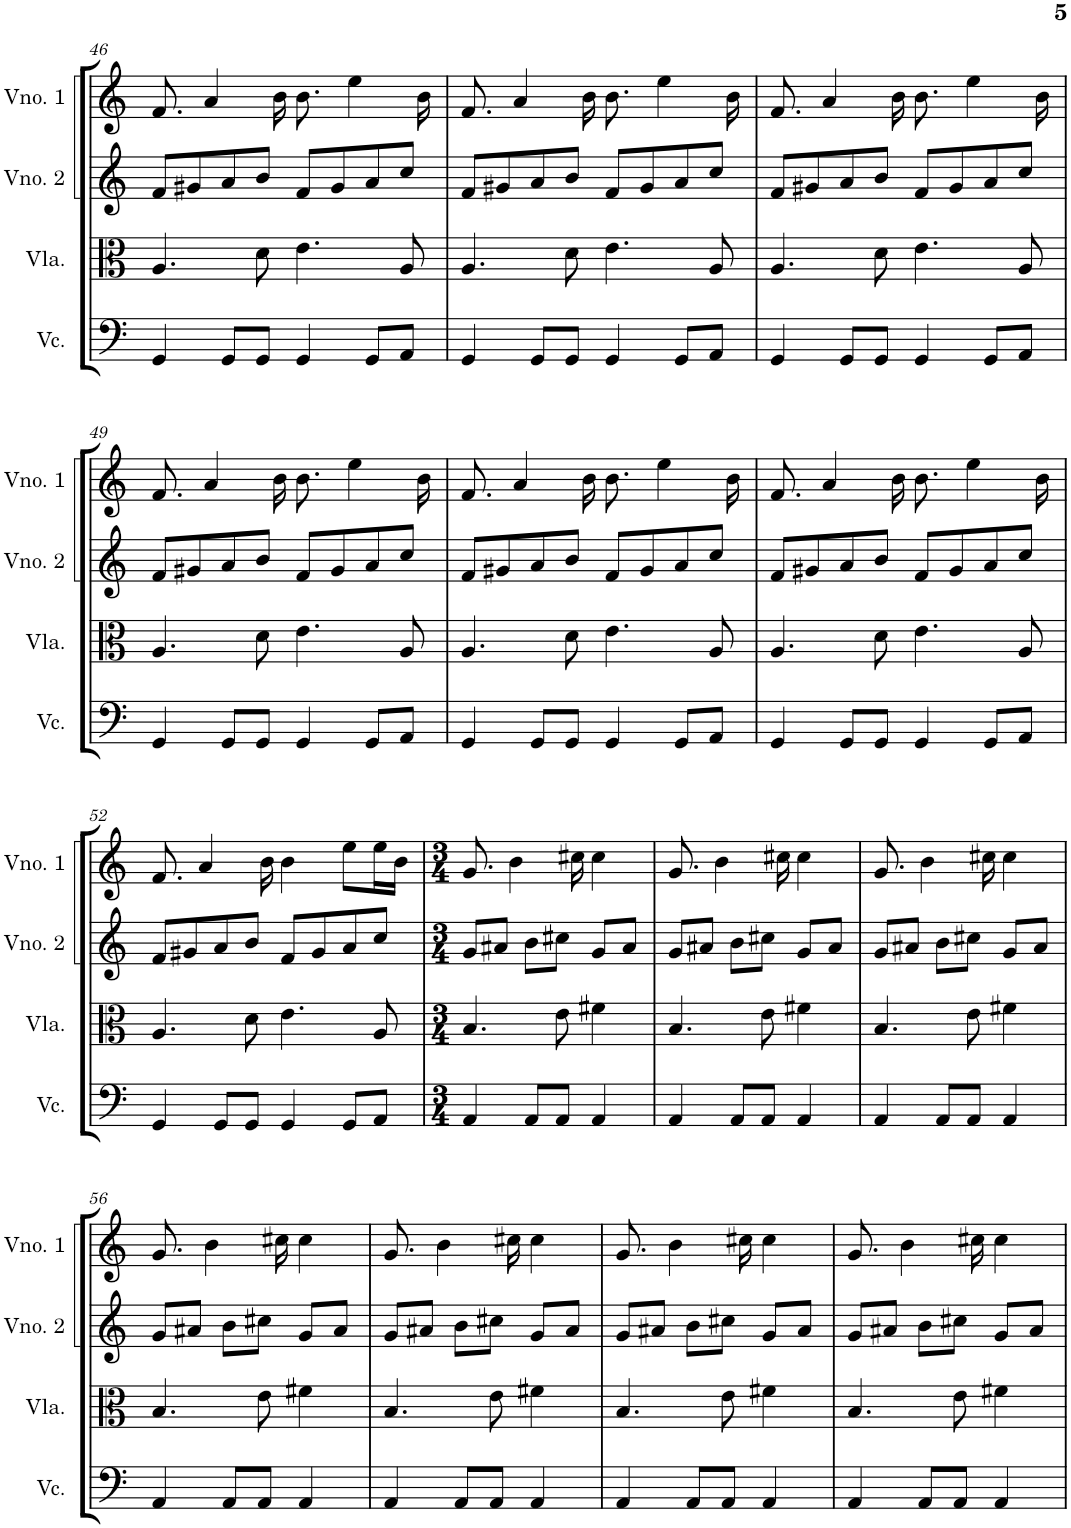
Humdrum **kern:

**kern	**kern	**kern	**kern
*part4	*part3	*part2	*part1
*staff4	*staff3	*staff2	*staff1
*I"Violoncelo	*I"Viola	*I"Violino 2	*I"Violino 1
*I'Vc.	*I'Vla.	*I'Vno. 2	*I'Vno. 1
!!LO:PB:g=z
*clefF4	*clefC3	*clefG2	*clefG2
*k[]	*k[]	*k[]	*k[]
*M4/4	*M4/4	*M4/4	*M4/4
=46	=46	=46	=46
4GG/	4.A/	8f/L	8.f/
.	.	8g#X/	.
.	.	.	4a/
8GG/L	.	8a/	.
8GG/J	8d\	8b/J	.
.	.	.	16b\
4GG/	4.e\	8f/L	8.b\
.	.	8g#/	.
.	.	.	4ee\
8GG/L	.	8a/	.
8AA/J	8A/	8cc/J	.
.	.	.	16b\
=47	=47	=47	=47
4GG/	4.A/	8f/L	8.f/
.	.	8g#X/	.
.	.	.	4a/
8GG/L	.	8a/	.
8GG/J	8d\	8b/J	.
.	.	.	16b\
4GG/	4.e\	8f/L	8.b\
.	.	8g#/	.
.	.	.	4ee\
8GG/L	.	8a/	.
8AA/J	8A/	8cc/J	.
.	.	.	16b\
=48	=48	=48	=48
4GG/	4.A/	8f/L	8.f/
.	.	8g#X/	.
.	.	.	4a/
8GG/L	.	8a/	.
8GG/J	8d\	8b/J	.
.	.	.	16b\
4GG/	4.e\	8f/L	8.b\
.	.	8g#/	.
.	.	.	4ee\
8GG/L	.	8a/	.
8AA/J	8A/	8cc/J	.
.	.	.	16b\
!!LO:LB:g=z
=49	=49	=49	=49
4GG/	4.A/	8f/L	8.f/
.	.	8g#X/	.
.	.	.	4a/
8GG/L	.	8a/	.
8GG/J	8d\	8b/J	.
.	.	.	16b\
4GG/	4.e\	8f/L	8.b\
.	.	8g#/	.
.	.	.	4ee\
8GG/L	.	8a/	.
8AA/J	8A/	8cc/J	.
.	.	.	16b\
=50	=50	=50	=50
4GG/	4.A/	8f/L	8.f/
.	.	8g#X/	.
.	.	.	4a/
8GG/L	.	8a/	.
8GG/J	8d\	8b/J	.
.	.	.	16b\
4GG/	4.e\	8f/L	8.b\
.	.	8g#/	.
.	.	.	4ee\
8GG/L	.	8a/	.
8AA/J	8A/	8cc/J	.
.	.	.	16b\
=51	=51	=51	=51
4GG/	4.A/	8f/L	8.f/
.	.	8g#X/	.
.	.	.	4a/
8GG/L	.	8a/	.
8GG/J	8d\	8b/J	.
.	.	.	16b\
4GG/	4.e\	8f/L	8.b\
.	.	8g#/	.
.	.	.	4ee\
8GG/L	.	8a/	.
8AA/J	8A/	8cc/J	.
.	.	.	16b\
!!LO:LB:g=z
=52	=52	=52	=52
4GG/	4.A/	8f/L	8.f/
.	.	8g#X/	.
.	.	.	4a/
8GG/L	.	8a/	.
8GG/J	8d\	8b/J	.
.	.	.	16b\
4GG/	4.e\	8f/L	4b\
.	.	8g#/	.
8GG/L	.	8a/	8ee\L
8AA/J	8A/	8cc/J	16ee\L
.	.	.	16b\JJ
=53	=53	=53	=53
*M3/4	*M3/4	*M3/4	*M3/4
4AA/	4.B/	8g/L	8.g/
.	.	8a#X/J	.
.	.	.	4b\
8AA/L	.	8b\L	.
8AA/J	8e\	8cc#X\J	.
.	.	.	16cc#X\
4AA/	4f#X\	8g/L	4cc#\
.	.	8a#/J	.
=54	=54	=54	=54
4AA/	4.B/	8g/L	8.g/
.	.	8a#X/J	.
.	.	.	4b\
8AA/L	.	8b\L	.
8AA/J	8e\	8cc#X\J	.
.	.	.	16cc#X\
4AA/	4f#X\	8g/L	4cc#\
.	.	8a#/J	.
=55	=55	=55	=55
4AA/	4.B/	8g/L	8.g/
.	.	8a#X/J	.
.	.	.	4b\
8AA/L	.	8b\L	.
8AA/J	8e\	8cc#X\J	.
.	.	.	16cc#X\
4AA/	4f#X\	8g/L	4cc#\
.	.	8a#/J	.
!!LO:LB:g=z
=56	=56	=56	=56
4AA/	4.B/	8g/L	8.g/
.	.	8a#X/J	.
.	.	.	4b\
8AA/L	.	8b\L	.
8AA/J	8e\	8cc#X\J	.
.	.	.	16cc#X\
4AA/	4f#X\	8g/L	4cc#\
.	.	8a#/J	.
=57	=57	=57	=57
4AA/	4.B/	8g/L	8.g/
.	.	8a#X/J	.
.	.	.	4b\
8AA/L	.	8b\L	.
8AA/J	8e\	8cc#X\J	.
.	.	.	16cc#X\
4AA/	4f#X\	8g/L	4cc#\
.	.	8a#/J	.
=58	=58	=58	=58
4AA/	4.B/	8g/L	8.g/
.	.	8a#X/J	.
.	.	.	4b\
8AA/L	.	8b\L	.
8AA/J	8e\	8cc#X\J	.
.	.	.	16cc#X\
4AA/	4f#X\	8g/L	4cc#\
.	.	8a#/J	.
=59	=59	=59	=59
4AA/	4.B/	8g/L	8.g/
.	.	8a#X/J	.
.	.	.	4b\
8AA/L	.	8b\L	.
8AA/J	8e\	8cc#X\J	.
.	.	.	16cc#X\
4AA/	4f#X\	8g/L	4cc#\
.	.	8a#/J	.
=	=	=	=
*-	*-	*-	*-
